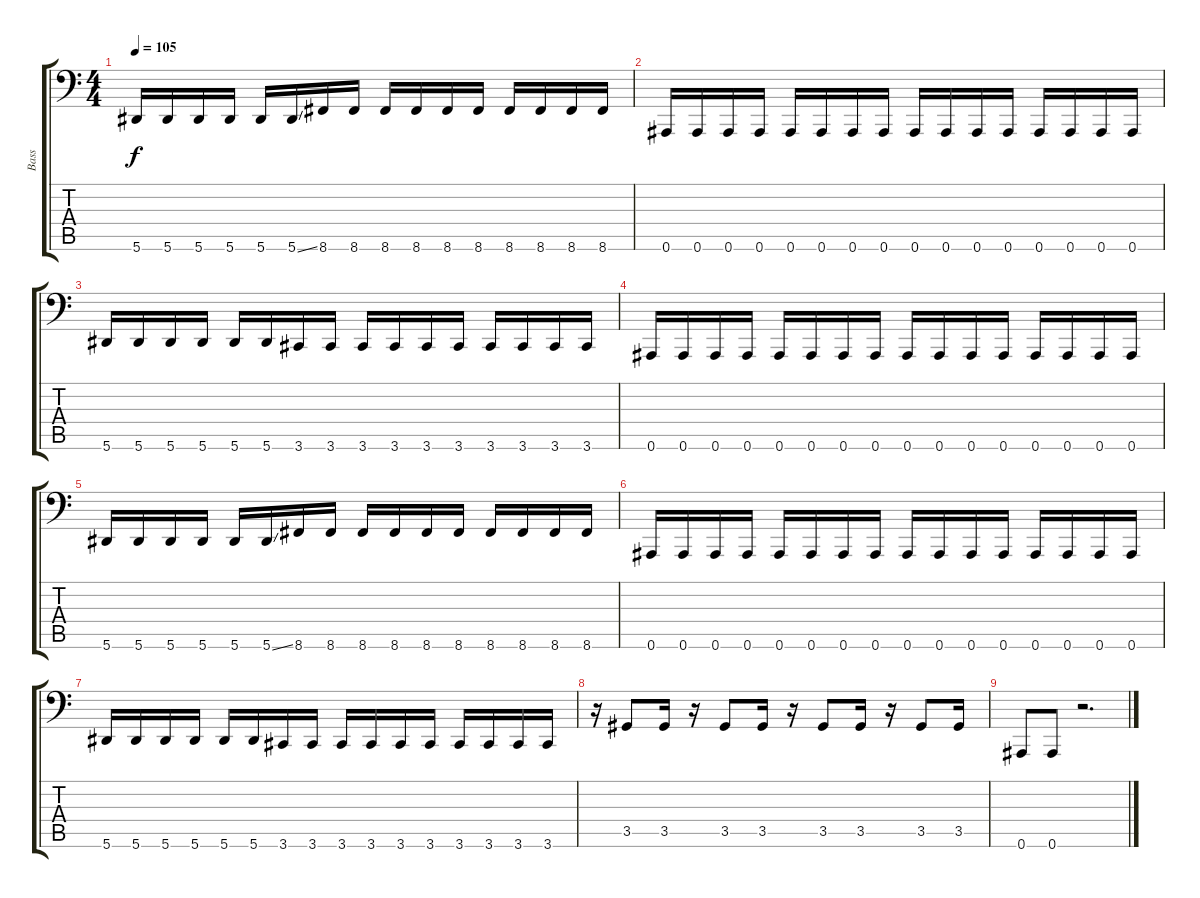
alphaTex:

\track ("Bass" "Bass") {instrument electricbassfinger}
\staff {score tabs}
\tuning (C3 G2 Eb2 Bb1 F1 Bb0) {hide}
\ts (4 4)
\tempo 105
\clef f4
\ks c
5.6.16{dy f} 5.6.16 5.6.16 5.6.16 5.6.16 5.6{ss}.16 8.6.16 8.6.16 8.6.16 8.6.16 8.6.16 8.6.16 8.6.16 8.6.16 8.6.16 8.6.16 |
0.6.16 0.6.16 0.6.16 0.6.16 0.6.16 0.6.16 0.6.16 0.6.16 0.6.16 0.6.16 0.6.16 0.6.16 0.6.16 0.6.16 0.6.16 0.6.16 |
5.6.16 5.6.16 5.6.16 5.6.16 5.6.16 5.6.16 3.6.16 3.6.16 3.6.16 3.6.16 3.6.16 3.6.16 3.6.16 3.6.16 3.6.16 3.6.16 |
0.6.16 0.6.16 0.6.16 0.6.16 0.6.16 0.6.16 0.6.16 0.6.16 0.6.16 0.6.16 0.6.16 0.6.16 0.6.16 0.6.16 0.6.16 0.6.16 |
5.6.16 5.6.16 5.6.16 5.6.16 5.6.16 5.6{ss}.16 8.6.16 8.6.16 8.6.16 8.6.16 8.6.16 8.6.16 8.6.16 8.6.16 8.6.16 8.6.16 |
0.6.16 0.6.16 0.6.16 0.6.16 0.6.16 0.6.16 0.6.16 0.6.16 0.6.16 0.6.16 0.6.16 0.6.16 0.6.16 0.6.16 0.6.16 0.6.16 |
5.6.16 5.6.16 5.6.16 5.6.16 5.6.16 5.6.16 3.6.16 3.6.16 3.6.16 3.6.16 3.6.16 3.6.16 3.6.16 3.6.16 3.6.16 3.6.16 |
r.16 3.5.8 3.5.16 r.16 3.5.8 3.5.16 r.16 3.5.8 3.5.16 r.16 3.5.8 3.5.16 |
0.6.8 0.6.8 r.2{d}
